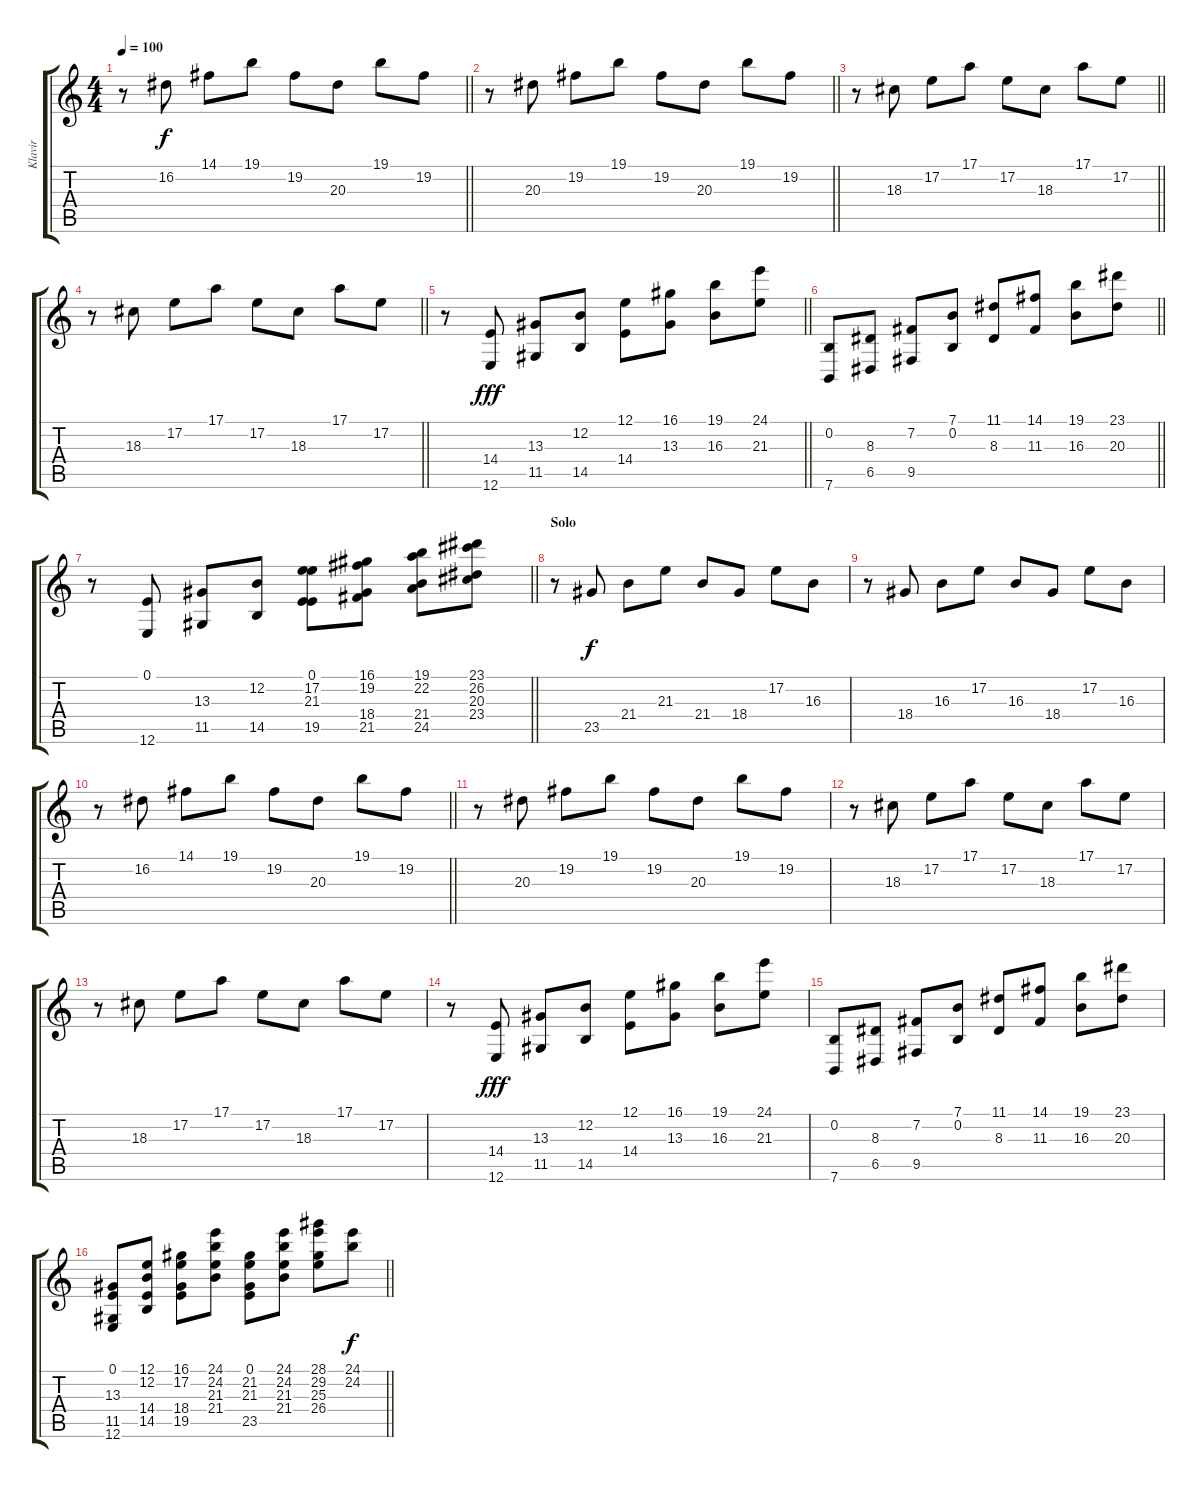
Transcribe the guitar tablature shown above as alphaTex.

\track ("Klavir" "Klavir") {instrument acousticgrandpiano}
\staff {score tabs}
\tuning (E4 B3 G3 D3 A2 E2) {hide}
\ts (4 4)
\tempo 100
\clef g2
\barLineRight lightlight
\ks c
r.8{dy f} 16.2.8 14.1.8 19.1.8 19.2.8 20.3.8 19.1.8 19.2.8 |
\barLineRight lightlight
r.8 20.3.8 19.2.8 19.1.8 19.2.8 20.3.8 19.1.8 19.2.8 |
\barLineRight lightlight
r.8 18.3.8 17.2.8 17.1.8 17.2.8 18.3.8 17.1.8 17.2.8 |
\barLineRight lightlight
r.8 18.3.8 17.2.8 17.1.8 17.2.8 18.3.8 17.1.8 17.2.8 |
\barLineRight lightlight
r.8 (14.4 12.6).8{dy fff} (13.3 11.5).8 (12.2 14.5).8 (12.1 14.4).8 (16.1 13.3).8 (19.1 16.3).8 (24.1 21.3).8 |
\barLineRight lightlight
(0.2 7.6).8 (8.3 6.5).8 (7.2 9.5).8 (7.1 0.2).8 (11.1 8.3).8 (14.1 11.3).8 (19.1 16.3).8 (23.1 20.3).8 |
\barLineRight lightlight
r.8 (0.1 12.6).8 (13.3 11.5).8 (12.2 14.5).8 (0.1 17.2 21.3 19.5).8 (16.1 19.2 18.4 21.5).8 (19.1 22.2 21.4 24.5).8 (23.1 26.2 20.3 23.4).8 |
\section ("" "Solo")
r.8 23.5.8{dy f} 21.4.8 21.3.8 21.4.8 18.4.8 17.2.8 16.3.8 |
r.8 18.4.8 16.3.8 17.2.8 16.3.8 18.4.8 17.2.8 16.3.8 |
\barLineRight lightlight
r.8 16.2.8 14.1.8 19.1.8 19.2.8 20.3.8 19.1.8 19.2.8 |
r.8 20.3.8 19.2.8 19.1.8 19.2.8 20.3.8 19.1.8 19.2.8 |
r.8 18.3.8 17.2.8 17.1.8 17.2.8 18.3.8 17.1.8 17.2.8 |
r.8 18.3.8 17.2.8 17.1.8 17.2.8 18.3.8 17.1.8 17.2.8 |
r.8 (14.4 12.6).8{dy fff} (13.3 11.5).8 (12.2 14.5).8 (12.1 14.4).8 (16.1 13.3).8 (19.1 16.3).8 (24.1 21.3).8 |
(0.2 7.6).8 (8.3 6.5).8 (7.2 9.5).8 (7.1 0.2).8 (11.1 8.3).8 (14.1 11.3).8 (19.1 16.3).8 (23.1 20.3).8 |
\barLineRight lightlight
(0.1 13.3 11.5 12.6).8 (12.1 12.2 14.4 14.5).8 (16.1 17.2 18.4 19.5).8 (24.1 24.2 21.3 21.4).8 (0.1 21.2 21.3 23.5).8 (24.1 24.2 21.3 21.4).8 (28.1 29.2 25.3 26.4).8 (24.1 24.2).8{dy f}
